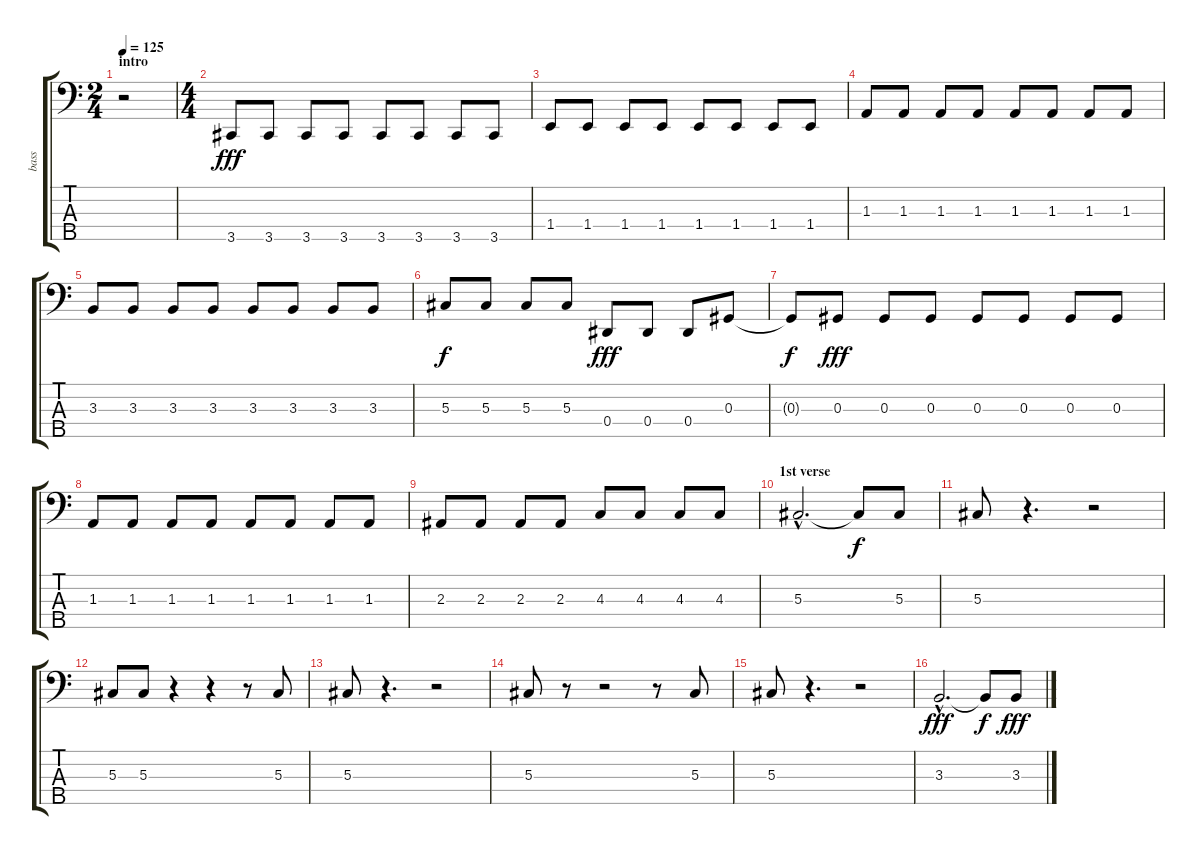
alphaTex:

\track ("bass" "bass") {instrument electricbassfinger}
\staff {score tabs}
\tuning (Gb2 Db2 Ab1 Eb1 Bb0) {hide}
\ts (2 4)
\section ("" "intro")
\tempo 125
\clef f4
\ks c
r.2{dy fff instrument electricbassfinger} |
\ts (4 4)
3.5.8 3.5.8 3.5.8 3.5.8 3.5.8 3.5.8 3.5.8 3.5.8 |
1.4.8 1.4.8 1.4.8 1.4.8 1.4.8 1.4.8 1.4.8 1.4.8 |
1.3.8 1.3.8 1.3.8 1.3.8 1.3.8 1.3.8 1.3.8 1.3.8 |
3.3.8 3.3.8 3.3.8 3.3.8 3.3.8 3.3.8 3.3.8 3.3.8 |
5.3.8{dy f} 5.3.8 5.3.8 5.3.8 0.4.8{dy fff} 0.4.8 0.4.8 0.3.8 |
0.3{t}.8{dy f} 0.3.8{dy fff} 0.3.8 0.3.8 0.3.8 0.3.8 0.3.8 0.3.8 |
1.3.8 1.3.8 1.3.8 1.3.8 1.3.8 1.3.8 1.3.8 1.3.8 |
2.3.8 2.3.8 2.3.8 2.3.8 4.3.8 4.3.8 4.3.8 4.3.8 |
\section ("" "1st verse")
5.3{hac}.2{d} 5.3{t}.8{dy f} 5.3.8 |
5.3.8 r.4{d} r.2 |
5.3.8 5.3.8 r.4 r.4 r.8 5.3.8 |
5.3.8 r.4{d} r.2 |
5.3.8 r.8 r.2 r.8 5.3.8 |
5.3.8 r.4{d} r.2 |
3.3{hac}.2{d dy fff} 3.3{t}.8{dy f} 3.3.8{dy fff}
